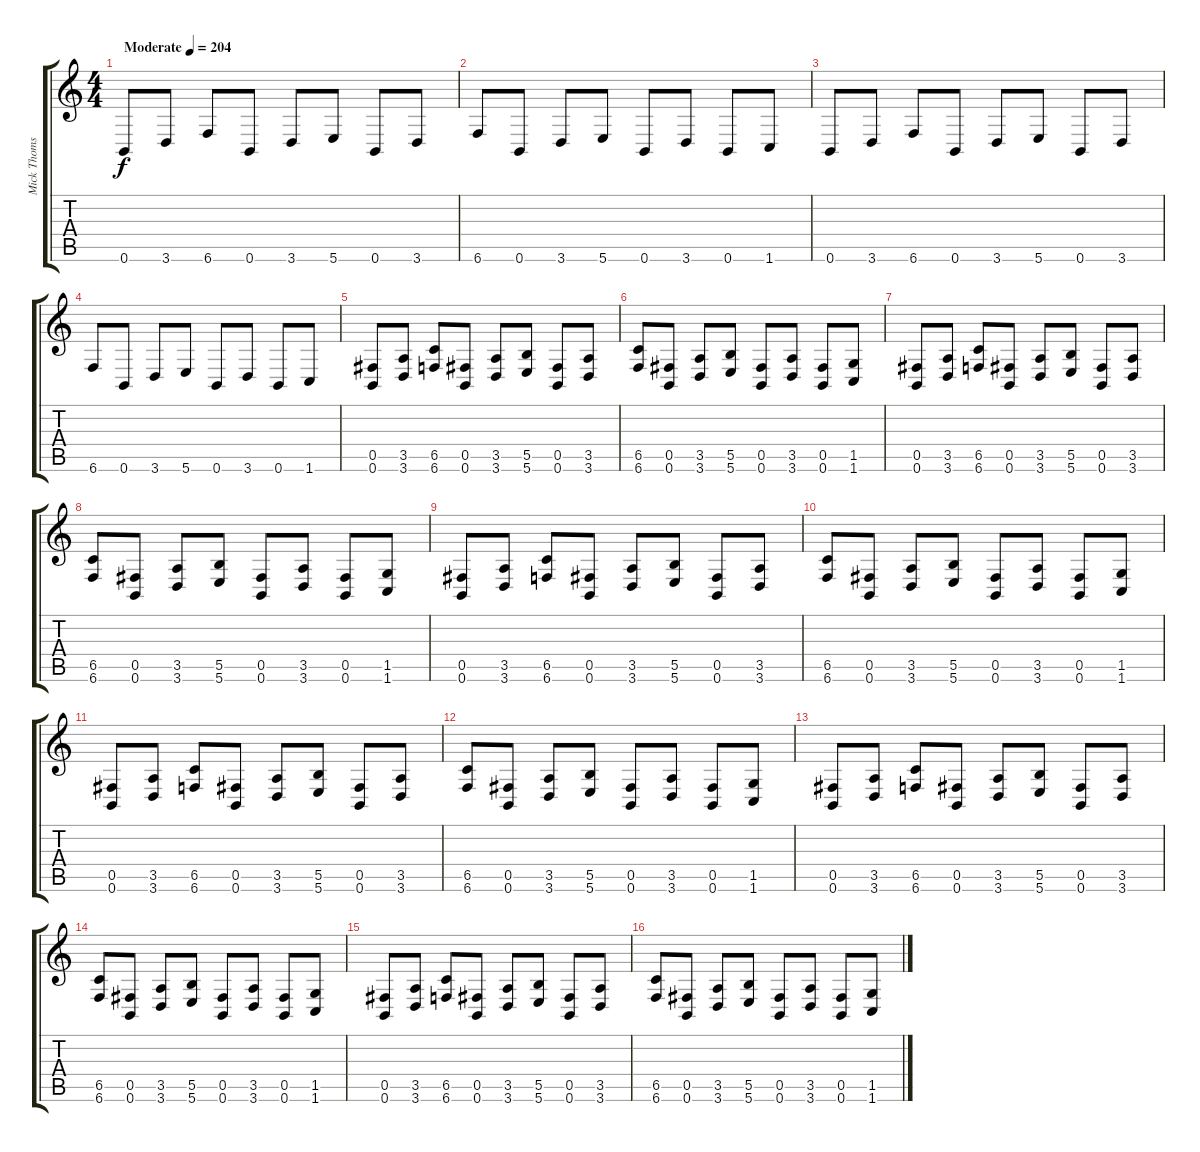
\track ("Mick Thomson" "Mick Thoms") {instrument distortionguitar}
\staff {score tabs}
\tuning (Db4 Ab3 E3 B2 Gb2 B1) {hide}
\ts (4 4)
\tempo (204 "Moderate")
\clef g2
\ks c
0.6.8{dy f instrument distortionguitar} 3.6.8 6.6.8 0.6.8 3.6.8 5.6.8 0.6.8 3.6.8 |
6.6.8 0.6.8 3.6.8 5.6.8 0.6.8 3.6.8 0.6.8 1.6.8 |
0.6.8 3.6.8 6.6.8 0.6.8 3.6.8 5.6.8 0.6.8 3.6.8 |
6.6.8 0.6.8 3.6.8 5.6.8 0.6.8 3.6.8 0.6.8 1.6.8 |
(0.5 0.6).8 (3.5 3.6).8 (6.5 6.6).8 (0.5 0.6).8 (3.5 3.6).8 (5.5 5.6).8 (0.5 0.6).8 (3.5 3.6).8 |
(6.5 6.6).8 (0.5 0.6).8 (3.5 3.6).8 (5.5 5.6).8 (0.5 0.6).8 (3.5 3.6).8 (0.5 0.6).8 (1.5 1.6).8 |
(0.5 0.6).8 (3.5 3.6).8 (6.5 6.6).8 (0.5 0.6).8 (3.5 3.6).8 (5.5 5.6).8 (0.5 0.6).8 (3.5 3.6).8 |
(6.5 6.6).8 (0.5 0.6).8 (3.5 3.6).8 (5.5 5.6).8 (0.5 0.6).8 (3.5 3.6).8 (0.5 0.6).8 (1.5 1.6).8 |
(0.5 0.6).8 (3.5 3.6).8 (6.5 6.6).8 (0.5 0.6).8 (3.5 3.6).8 (5.5 5.6).8 (0.5 0.6).8 (3.5 3.6).8 |
(6.5 6.6).8 (0.5 0.6).8 (3.5 3.6).8 (5.5 5.6).8 (0.5 0.6).8 (3.5 3.6).8 (0.5 0.6).8 (1.5 1.6).8 |
(0.5 0.6).8 (3.5 3.6).8 (6.5 6.6).8 (0.5 0.6).8 (3.5 3.6).8 (5.5 5.6).8 (0.5 0.6).8 (3.5 3.6).8 |
(6.5 6.6).8 (0.5 0.6).8 (3.5 3.6).8 (5.5 5.6).8 (0.5 0.6).8 (3.5 3.6).8 (0.5 0.6).8 (1.5 1.6).8 |
(0.5 0.6).8 (3.5 3.6).8 (6.5 6.6).8 (0.5 0.6).8 (3.5 3.6).8 (5.5 5.6).8 (0.5 0.6).8 (3.5 3.6).8 |
(6.5 6.6).8 (0.5 0.6).8 (3.5 3.6).8 (5.5 5.6).8 (0.5 0.6).8 (3.5 3.6).8 (0.5 0.6).8 (1.5 1.6).8 |
(0.5 0.6).8 (3.5 3.6).8 (6.5 6.6).8 (0.5 0.6).8 (3.5 3.6).8 (5.5 5.6).8 (0.5 0.6).8 (3.5 3.6).8 |
(6.5 6.6).8 (0.5 0.6).8 (3.5 3.6).8 (5.5 5.6).8 (0.5 0.6).8 (3.5 3.6).8 (0.5 0.6).8 (1.5 1.6).8
